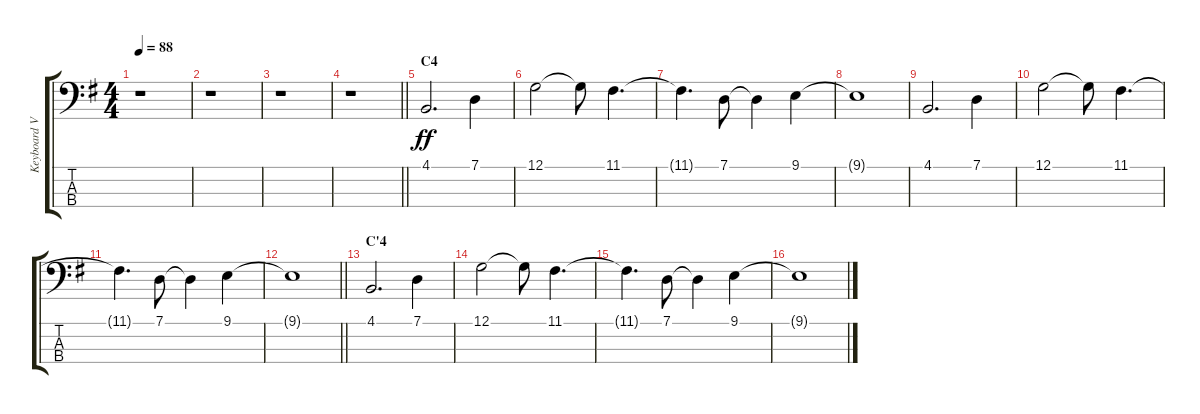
\track ("Keyboard VII" "Keyboard V") {instrument stringensemble1}
\staff {score tabs}
\tuning (G2 D2 A1 E1) {hide}
\ts (4 4)
\tempo 88
\clef f4
\ks g
r.1{dy ff} |
r.1 |
r.1 |
\barLineRight lightlight
r.1 |
\section ("" "C4")
4.1.2{d} 7.1.4 |
12.1.2 12.1{t}.8 11.1.4{d} |
11.1{t}.4{d} 7.1.8 7.1{t}.4 9.1.4 |
9.1{t}.1 |
4.1.2{d} 7.1.4 |
12.1.2 12.1{t}.8 11.1.4{d} |
11.1{t}.4{d} 7.1.8 7.1{t}.4 9.1.4 |
\barLineRight lightlight
9.1{t}.1 |
\section ("" "C'4")
4.1.2{d} 7.1.4 |
12.1.2 12.1{t}.8 11.1.4{d} |
11.1{t}.4{d} 7.1.8 7.1{t}.4 9.1.4 |
9.1{t}.1
